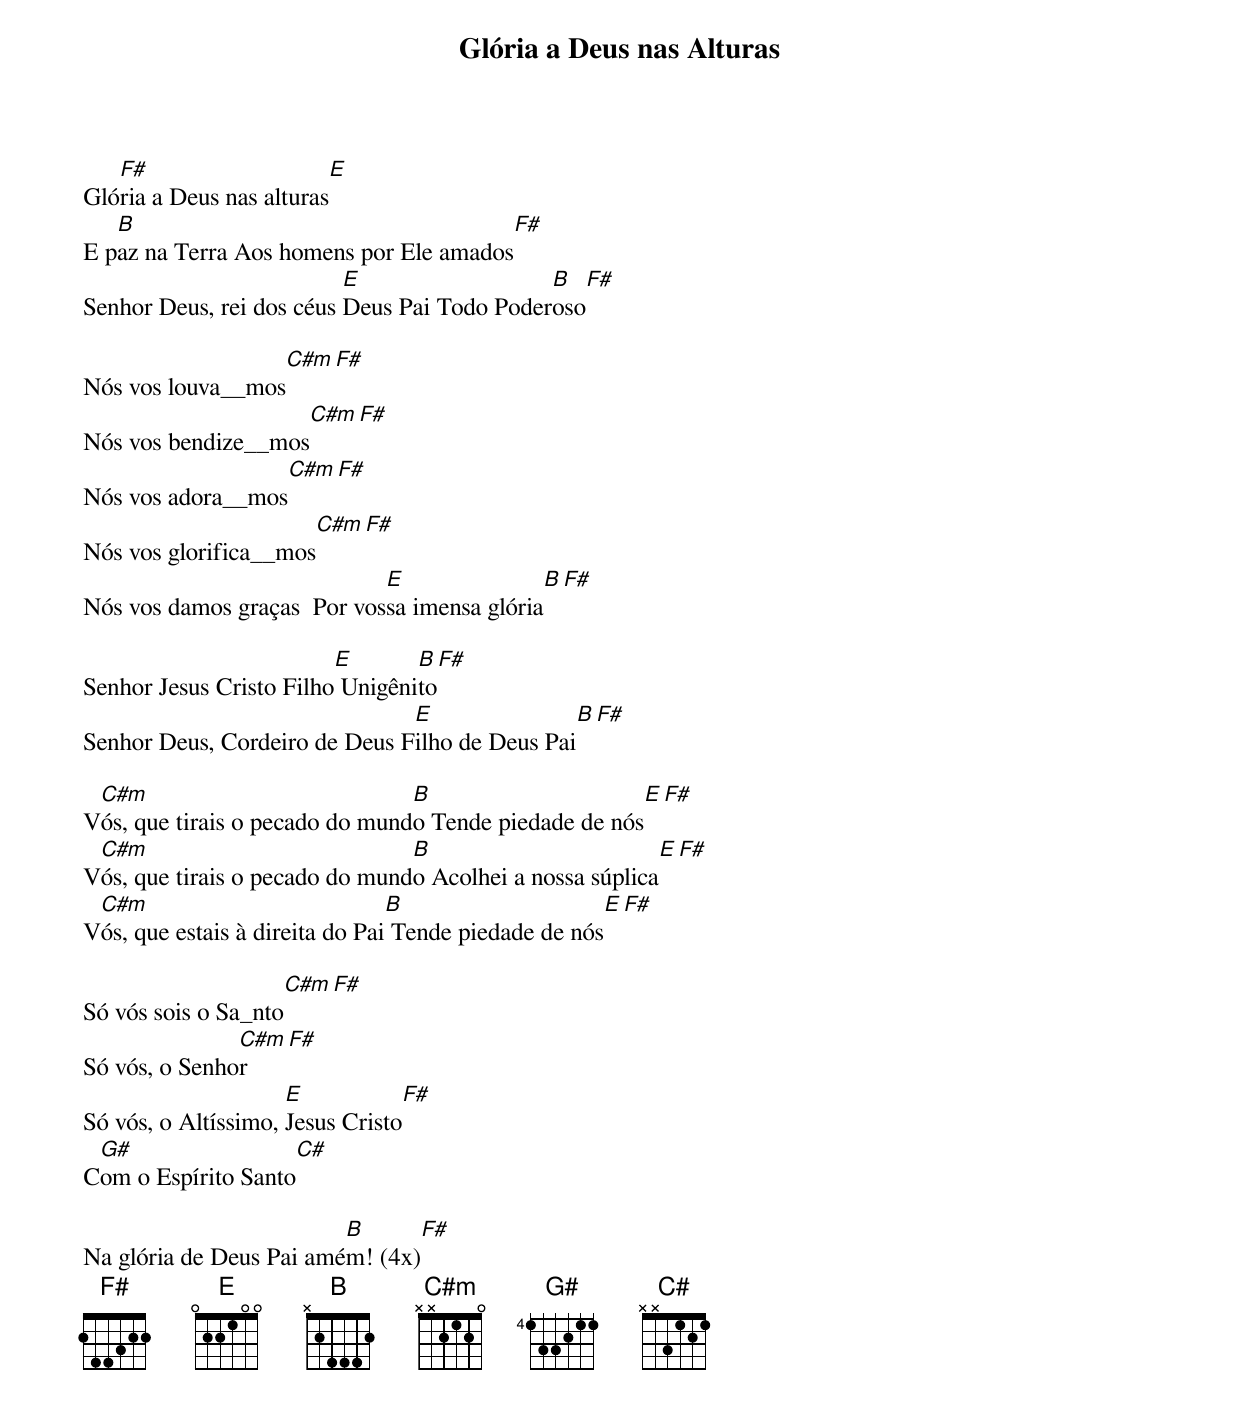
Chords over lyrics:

Glória a Deus nas Alturas

   F#                             E
Glória a Deus nas alturas
   B                                                             F#
E paz na Terra Aos homens por Ele amados
                          E                  B                                F#
Senhor Deus, rei dos céus Deus Pai Todo Poderoso

                     C#m   F#
Nós vos louva__mos
                         C#m  F#
Nós vos bendize__mos
                     C#m  F#
Nós vos adora__mos
                         C#m  F#
Nós vos glorifica__mos
                             E                 B                      F#
Nós vos damos graças  Por vossa imensa glória

                         E       B               F#
Senhor Jesus Cristo Filho Unigênito
                               E                      B                   F#
Senhor Deus, Cordeiro de Deus Filho de Deus Pai

 C#m                            B                            E                         F#
Vós, que tirais o pecado do mundo Tende piedade de nós
 C#m                            B                            E                         F#
Vós, que tirais o pecado do mundo Acolhei a nossa súplica
 C#m                            B                            E                         F#
Vós, que estais à direita do Pai Tende piedade de nós

                     C#m  F#
Só vós sois o Sa_nto
               C#m  F#
Só vós, o Senhor
                     E                    F#
Só vós, o Altíssimo, Jesus Cristo
 G#                       C#
Com o Espírito Santo

                         B            F#
Na glória de Deus Pai amém! (4x)
